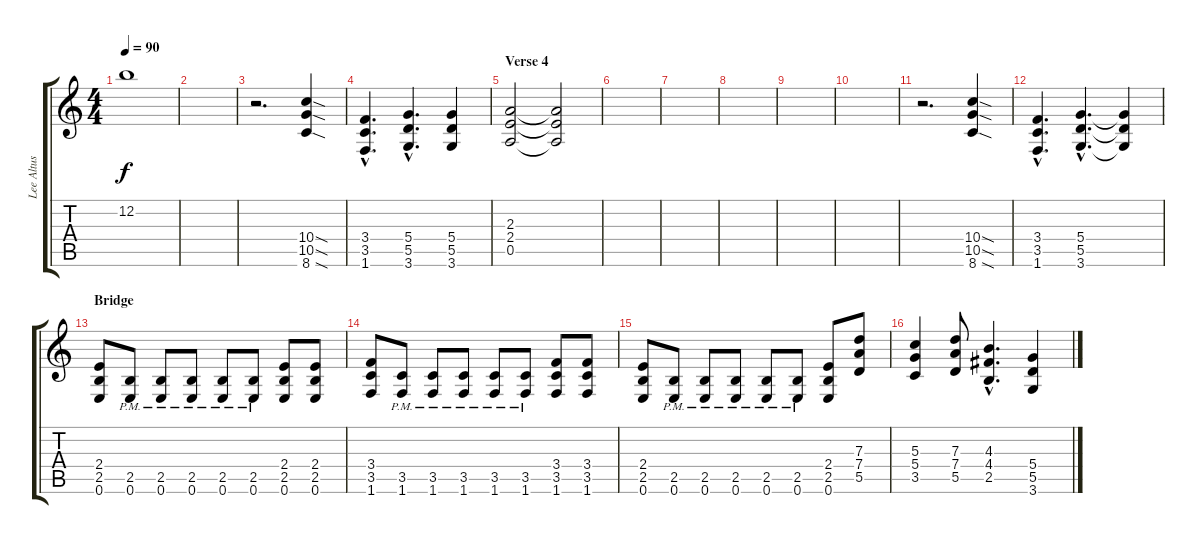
\track ("Lee Altus" "Lee Altus") {instrument distortionguitar}
\staff {score tabs}
\tuning (E4 B3 G3 D3 A2 E2) {hide}
\ts (4 4)
\tempo 90
\clef g2
\ks c
12.2.1{dy f} |
|
r.2{d} (10.4{sod} 10.5{sod} 8.6{sod}).4{volume 12 instrument distortionguitar} |
(3.4{hac} 3.5{hac} 1.6{hac}).4{d} (5.4{hac} 5.5{hac} 3.6{hac}).4{d} (5.4 5.5 3.6).4 |
\section ("" "Verse 4")
(2.3 2.4 0.5).2 (2.3{t} 2.4{t} 0.5{t}).2{volume 2} |
|
|
|
|
|
r.2{d} (10.4{sod} 10.5{sod} 8.6{sod}).4{volume 12 instrument distortionguitar} |
(3.4{hac} 3.5{hac} 1.6{hac}).4{d} (5.4{hac} 5.5{hac} 3.6{hac}).4{d} (5.4{t} 5.5{t} 3.6{t}).4 |
\section ("" "Bridge")
(2.4 2.5 0.6).8 (2.5{pm} 0.6{pm}).8 (2.5{pm} 0.6{pm}).8 (2.5{pm} 0.6{pm}).8 (2.5{pm} 0.6{pm}).8 (2.5{pm} 0.6{pm}).8 (2.4 2.5 0.6).8 (2.4 2.5 0.6).8 |
(3.4 3.5 1.6).8 (3.5{pm} 1.6{pm}).8 (3.5{pm} 1.6{pm}).8 (3.5{pm} 1.6{pm}).8 (3.5{pm} 1.6{pm}).8 (3.5{pm} 1.6{pm}).8 (3.4 3.5 1.6).8 (3.4 3.5 1.6).8 |
(2.4 2.5 0.6).8 (2.5{pm} 0.6{pm}).8 (2.5{pm} 0.6{pm}).8 (2.5{pm} 0.6{pm}).8 (2.5{pm} 0.6{pm}).8 (2.5{pm} 0.6{pm}).8 (2.4 2.5 0.6).8 (7.3 7.4 5.5).8 |
(5.3 5.4 3.5).4 (7.3 7.4 5.5).8 (4.3{hac} 4.4{hac} 2.5{hac}).4{d} (5.4 5.5 3.6).4
